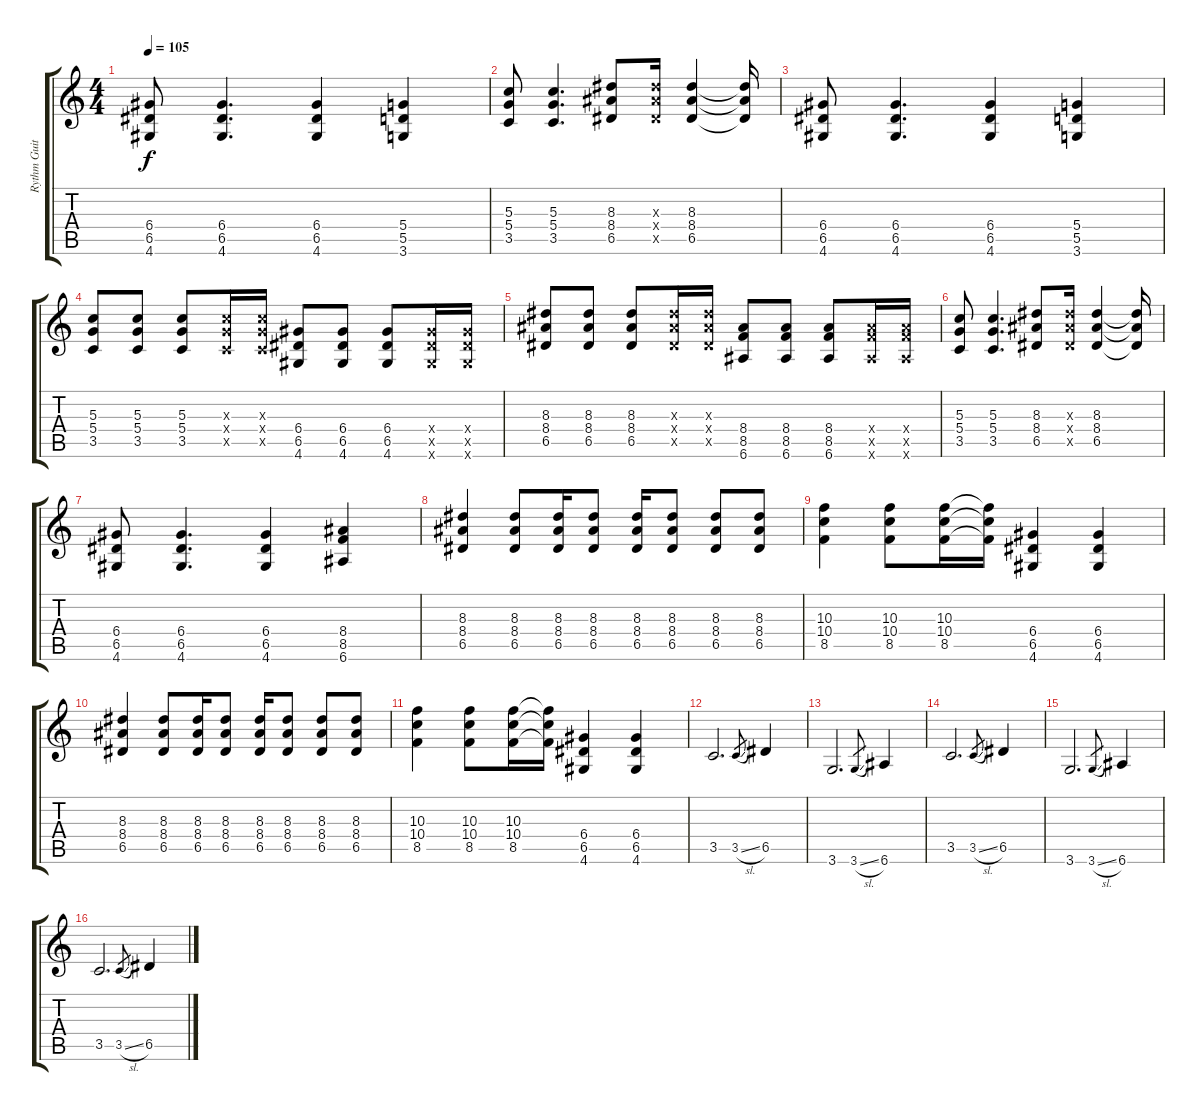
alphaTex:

\track ("Rythm Guitar" "Rythm Guit") {instrument distortionguitar}
\staff {score tabs}
\tuning (E4 B3 G3 D3 A2 E2) {hide}
\ts (4 4)
\tempo 105
\clef g2
\ks c
(6.4 6.5 4.6).8{dy f} (6.4 6.5 4.6).4{d} (6.4 6.5 4.6).4 (5.4 5.5 3.6).4 |
(5.3 5.4 3.5).8 (5.3 5.4 3.5).4{d} (8.3 8.4 6.5).8 (8.3{x} 8.4{x} 6.5{x}).16 (8.3 8.4 6.5).4 (8.3{t} 8.4{t} 6.5{t}).16 |
(6.4 6.5 4.6).8 (6.4 6.5 4.6).4{d} (6.4 6.5 4.6).4 (5.4 5.5 3.6).4 |
(5.3 5.4 3.5).8 (5.3 5.4 3.5).8 (5.3 5.4 3.5).8 (5.3{x} 5.4{x} 3.5{x}).16 (5.3{x} 5.4{x} 3.5{x}).16 (6.4 6.5 4.6).8 (6.4 6.5 4.6).8 (6.4 6.5 4.6).8 (6.4{x} 6.5{x} 4.6{x}).16 (6.4{x} 6.5{x} 4.6{x}).16 |
(8.3 8.4 6.5).8 (8.3 8.4 6.5).8 (8.3 8.4 6.5).8 (8.3{x} 8.4{x} 6.5{x}).16 (8.3{x} 8.4{x} 6.5{x}).16 (8.4 8.5 6.6).8 (8.4 8.5 6.6).8 (8.4 8.5 6.6).8 (8.4{x} 8.5{x} 6.6{x}).16 (8.4{x} 8.5{x} 6.6{x}).16 |
(5.3 5.4 3.5).8 (5.3 5.4 3.5).4{d} (8.3 8.4 6.5).8 (8.3{x} 8.4{x} 6.5{x}).16 (8.3 8.4 6.5).4 (8.3{t} 8.4{t} 6.5{t}).16 |
(6.4 6.5 4.6).8 (6.4 6.5 4.6).4{d} (6.4 6.5 4.6).4 (8.4 8.5 6.6).4 |
(8.3 8.4 6.5).4 (8.3 8.4 6.5).8 (8.3 8.4 6.5).16 (8.3 8.4 6.5).8 (8.3 8.4 6.5).16 (8.3 8.4 6.5).8 (8.3 8.4 6.5).8 (8.3 8.4 6.5).8 |
(10.3 10.4 8.5).4 (10.3 10.4 8.5).8 (10.3 10.4 8.5).16 (10.3{t} 10.4{t} 8.5{t}).16 (6.4 6.5 4.6).4 (6.4 6.5 4.6).4 |
(8.3 8.4 6.5).4 (8.3 8.4 6.5).8 (8.3 8.4 6.5).16 (8.3 8.4 6.5).8 (8.3 8.4 6.5).16 (8.3 8.4 6.5).8 (8.3 8.4 6.5).8 (8.3 8.4 6.5).8 |
(10.3 10.4 8.5).4 (10.3 10.4 8.5).8 (10.3 10.4 8.5).16 (10.3{t} 10.4{t} 8.5{t}).16 (6.4 6.5 4.6).4 (6.4 6.5 4.6).4 |
3.5.2{d} 3.5{sl}.8{gr} 6.5.4 |
3.6.2{d} 3.6{sl}.8{gr} 6.6.4 |
3.5.2{d} 3.5{sl}.8{gr} 6.5.4 |
3.6.2{d} 3.6{sl}.8{gr} 6.6.4 |
3.5.2{d} 3.5{sl}.8{gr} 6.5.4
